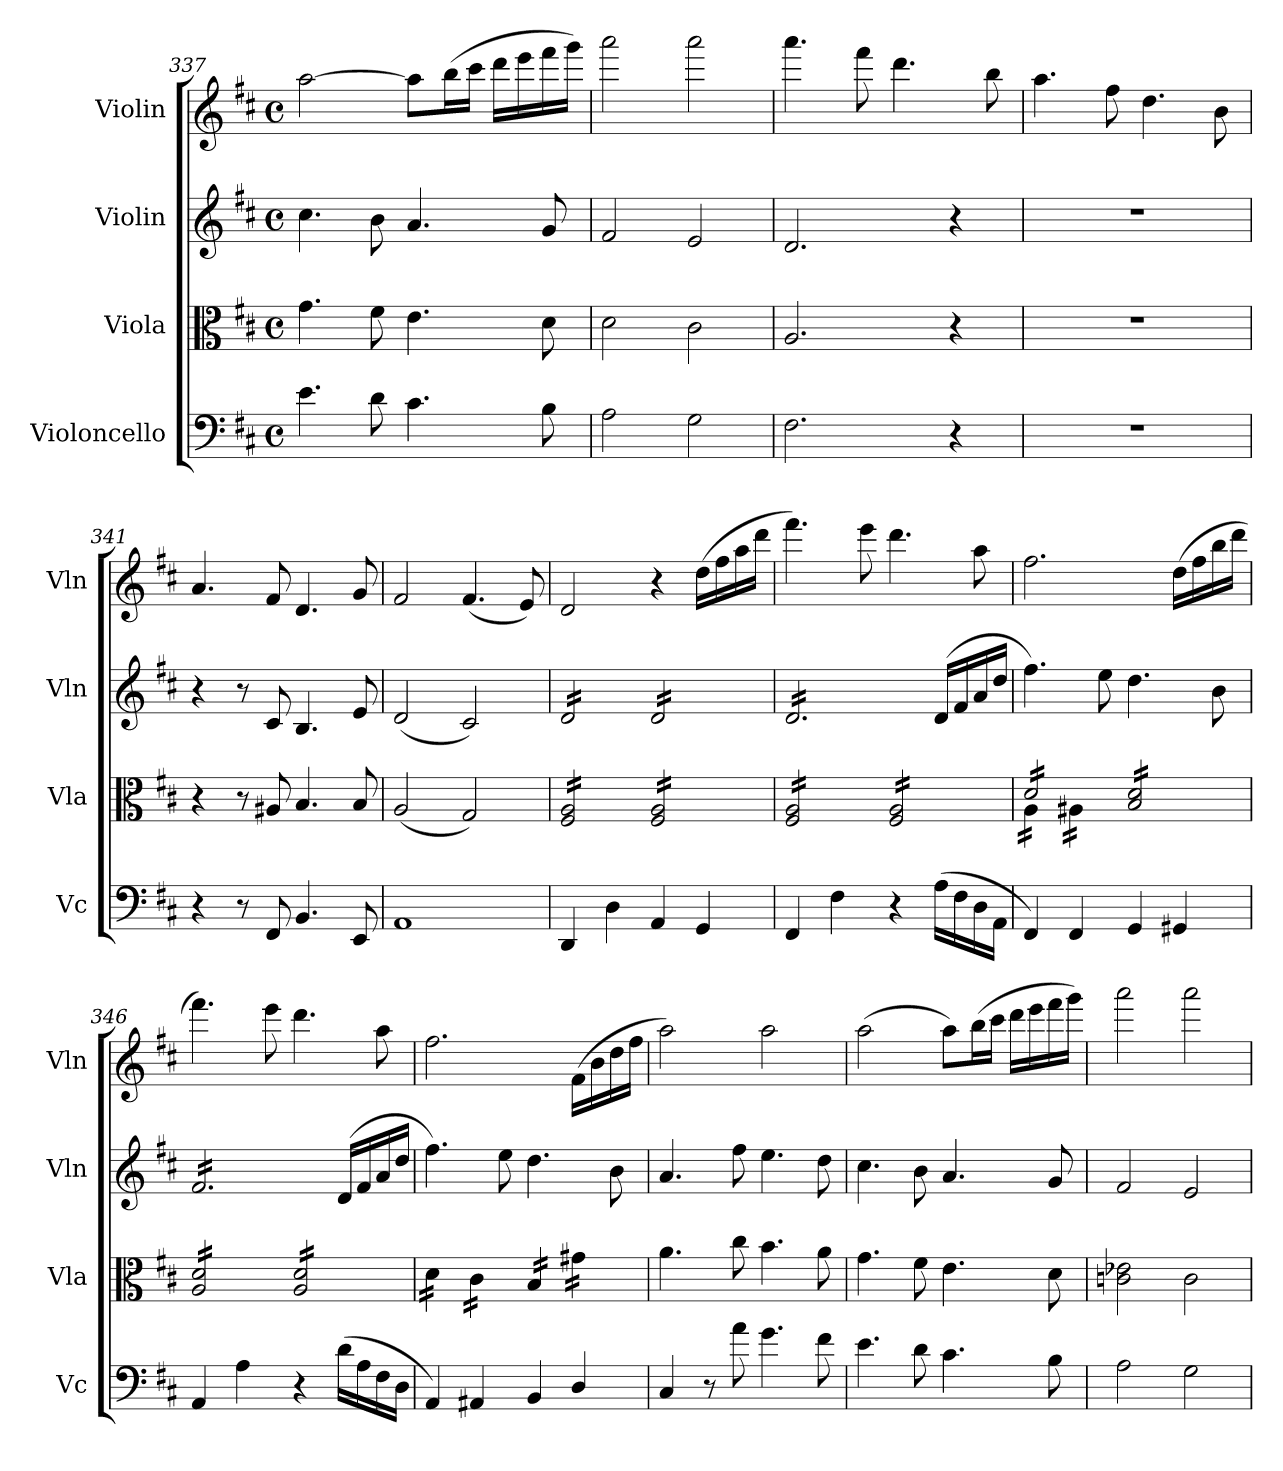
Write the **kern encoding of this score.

**kern	**kern	**kern	**kern
*part4	*part3	*part2	*part1
*staff4	*staff3	*staff2	*staff1
*I"Violoncello	*I"Viola	*I"Violin	*I"Violin
*I'Vc	*I'Vla	*I'Vln	*I'Vln
*clefF4	*clefC3	*clefG2	*clefG2
*k[f#c#]	*k[f#c#]	*k[f#c#]	*k[f#c#]
*M4/4	*M4/4	*M4/4	*M4/4
*met(c)	*met(c)	*met(c)	*met(c)
=337	=337	=337	=337
4.e\	4.g\	4.cc#\	[2aa\
8d\	8f#\	8b\	.
4.c#\	4.e\	4.a/	8aa\L]
.	.	.	(>16bb\L
.	.	.	16ccc#\JJ
.	.	.	16ddd\LL
.	.	.	16eee\
8B\	8d\	8g/	16fff#\
.	.	.	16ggg\JJ)
=338	=338	=338	=338
2A\	2d\	2f#/	2aaa\
2G\	2c#\	2e/	2aaa\
=339	=339	=339	=339
2.F#\	2.A/	2.d/	4.aaa\
.	.	.	8fff#\
.	.	.	4.ddd\
4r	4r	4r	.
.	.	.	8bb\
!!LO:PB:g=z
=340	=340	=340	=340
1r	1r	1r	4.aa\
.	.	.	8ff#\
.	.	.	4.dd\
.	.	.	8b\
=341	=341	=341	=341
4r	4r	4r	4.a/
8r	8r	8r	.
8FF#/	8A#X/	8c#/	8f#/
4.BB/	4.B/	4.B/	4.d/
8EE/	8B/	8e/	8g/
=342	=342	=342	=342
1AA	(2A/	(2d/	2f#/
.	2G/)	2c#/)	(4.f#/
.	.	.	8e/)
=343	=343	=343	=343
*	*tremolo	*	*
*	*	*tremolo	*
4DD/	16F#/ 16A/LL	16d/LL	2d/
.	16F#/ 16A/	16d/	.
.	16F#/ 16A/	16d/	.
.	16F#/ 16A/	16d/	.
4D\	16F#/ 16A/	16d/	.
.	16F#/ 16A/	16d/	.
.	16F#/ 16A/	16d/	.
.	16F#/ 16A/JJ	16d/JJ	.
4AA/	16F#/ 16A/LL	16d/LL	4r
.	16F#/ 16A/	16d/	.
.	16F#/ 16A/	16d/	.
.	16F#/ 16A/	16d/	.
4GG/	16F#/ 16A/	16d/	(>16dd\LL
.	16F#/ 16A/	16d/	16ff#\
.	16F#/ 16A/	16d/	16aa\
.	16F#/ 16A/JJ	16d/JJ	16ddd\JJ
=344	=344	=344	=344
4FF#/	16F#/ 16A/LL	16d/LL	4.fff#\)
.	16F#/ 16A/	16d/	.
.	16F#/ 16A/	16d/	.
.	16F#/ 16A/	16d/	.
4F#\	16F#/ 16A/	16d/	.
.	16F#/ 16A/	16d/	.
.	16F#/ 16A/	16d/	8eee\
.	16F#/ 16A/JJ	16d/	.
4r	16F#/ 16A/LL	16d/	4.ddd\
.	16F#/ 16A/	16d/	.
.	16F#/ 16A/	16d/	.
.	16F#/ 16A/	16d/JJ	.
*	*	*Xtremolo	*
(>16A\LL	16F#/ 16A/	(16d/LL	.
16F#\	16F#/ 16A/	16f#/	.
16D\	16F#/ 16A/	16a/	8aa\
16AA\JJ	16F#/ 16A/JJ	16dd/JJ	.
=345	=345	=345	=345
*	*^	*	*
4FF#/)	16d/LL	16A\LL	4.ff#\)	2.ff#\
.	16d/	16A\	.	.
.	16d/	16A\	.	.
.	16d/	16A\JJ	.	.
4FF#/	16d/	16A#X\LL	.	.
.	16d/	16A#X\	.	.
.	16d/	16A#X\	8ee\	.
.	16d/JJ	16A#X\JJ	.	.
4GG/	16B/ 16d/LL	2ryy	4.dd\	.
.	16B/ 16d/	.	.	.
.	16B/ 16d/	.	.	.
.	16B/ 16d/	.	.	.
4GG#X/	16B/ 16d/	.	.	(>16dd\LL
.	16B/ 16d/	.	.	16ff#\
.	16B/ 16d/	.	8b\	16bb\
.	16B/ 16d/JJ	.	.	16ddd\JJ
*	*v	*v	*	*
=346	=346	=346	=346
*	*	*tremolo	*
4AA/	16A/ 16d/LL	16f#/LL	4.fff#\)
.	16A/ 16d/	16f#/	.
.	16A/ 16d/	16f#/	.
.	16A/ 16d/	16f#/	.
4A\	16A/ 16d/	16f#/	.
.	16A/ 16d/	16f#/	.
.	16A/ 16d/	16f#/	8eee\
.	16A/ 16d/JJ	16f#/	.
4r	16A/ 16d/LL	16f#/	4.ddd\
.	16A/ 16d/	16f#/	.
.	16A/ 16d/	16f#/	.
.	16A/ 16d/	16f#/JJ	.
*	*	*Xtremolo	*
(>16d\LL	16A/ 16d/	(>16d/LL	.
16A\	16A/ 16d/	16f#/	.
16F#\	16A/ 16d/	16a/	8aa\
16D\JJ	16A/ 16d/JJ	16dd/JJ	.
=347	=347	=347	=347
4AA/)	16d\LL	4.ff#\)	2.ff#\
.	16d\	.	.
.	16d\	.	.
.	16d\JJ	.	.
4AA#X/	16c#\LL	.	.
.	16c#\	.	.
.	16c#\	8ee\	.
.	16c#\JJ	.	.
4BB/	16B/LL	4.dd\	.
.	16B/	.	.
.	16B/	.	.
.	16B/JJ	.	.
4D/	16g#X\LL	.	(>16f#\LL
.	16g#X\	.	16b\
.	16g#X\	8b\	16dd\
.	16g#X\JJ	.	16ff#\JJ
*	*Xtremolo	*	*
!!LO:LB:g=z
=348	=348	=348	=348
4C#/	4.a\	4.a/	2aa\)
8r	.	.	.
8a\	8cc#\	8ff#\	.
4.g\	4.b\	4.ee\	2aa\
8f#\	8a\	8dd\	.
=349	=349	=349	=349
4.e\	4.g\	4.cc#\	(>2aa\
8d\	8f#\	8b\	.
4.c#\	4.e\	4.a/	8aa\L)
.	.	.	(>16bb\L
.	.	.	16ccc#\JJ
.	.	.	16ddd\LL
.	.	.	16eee\
8B\	8d\	8g/	16fff#\
.	.	.	16ggg\JJ)
=350	=350	=350	=350
2A\	2cn\ 2e-X\	2f#/	2aaa\
2G\	2c\	2e/	2aaa\
=	=	=	=
*-	*-	*-	*-
